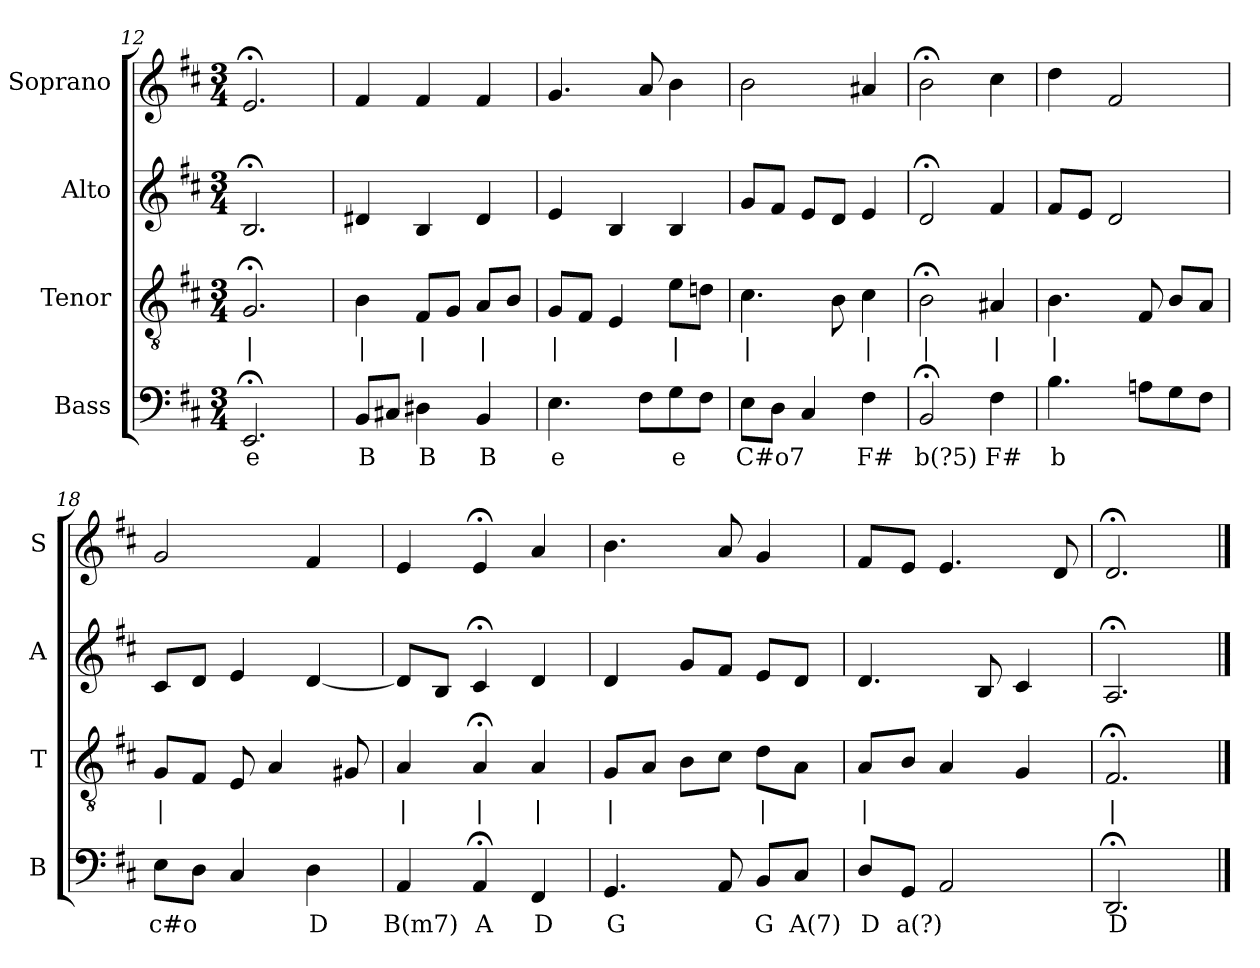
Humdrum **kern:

**kern	**text	**kern	**text	**kern	**kern
*part4	*part4	*part3	*part3	*part2	*part1
*staff4	*staff4	*staff3	*staff3	*staff2	*staff1
*I"Bass	*	*I"Tenor	*	*I"Alto	*I"Soprano
*I'B	*	*I'T	*	*I'A	*I'S
*clefF4	*	*clefGv2	*	*clefG2	*clefG2
*k[f#c#]	*	*k[f#c#]	*	*k[f#c#]	*k[f#c#]
*D:	*	*D:	*	*D:	*D:
*M3/4	*	*M3/4	*	*M3/4	*M3/4
=12	=12	=12	=12	=12	=12
2.EE;<	e	2.G;<	|	2.B;<	2.e;<
=13	=13	=13	=13	=13	=13
8BBL	B	4B	|	4d#X	4f#
8C#XJ	.	.	.	.	.
4D#X	B	8F#L	|	4B	4f#
.	.	8GJ	.	.	.
4BB	B	8AL	|	4d#	4f#
.	.	8BJ	.	.	.
=14	=14	=14	=14	=14	=14
4.E	e	8GL	|	4e	4.g
.	.	8F#J	.	.	.
.	.	4E	.	4B	.
8F#L	.	.	.	.	8a
8G	e	8eL	|	4B	4b
8F#J	.	8dnJ	.	.	.
=15	=15	=15	=15	=15	=15
8EL	C#o7	4.c#	|	8gL	2b
8DJ	.	.	.	8f#J	.
4C#	.	.	.	8eL	.
.	.	8B	.	8dJ	.
4F#	F#	4c#	|	4e	4a#X
=16	=16	=16	=16	=16	=16
2BB;<	b(?5)	2B;<	|	2d;<	2b;<
4F#	F#	4A#X	|	4f#	4cc#
=17	=17	=17	=17	=17	=17
4.B	b	4.B	|	8f#L	4dd
.	.	.	.	8eJ	.
.	.	.	.	2d	2f#
8AnL	.	8F#	.	.	.
8G	.	8BL	.	.	.
8F#J	.	8AJ	.	.	.
=18	=18	=18	=18	=18	=18
8EL	c#o	8GL	|	8c#L	2g
8DJ	.	8F#J	.	8dJ	.
4C#	.	8E	.	4e	.
.	.	4A	.	.	.
4D	D	.	.	[4d	4f#
.	.	8G#X	.	.	.
=19	=19	=19	=19	=19	=19
4AA	B(m7)	4A	|	8dL]	4e
.	.	.	.	8BJ	.
4AA;<	A	4A;<	|	4c#;<	4e;<
4FF#	D	4A	|	4d	4a
=20	=20	=20	=20	=20	=20
4.GG	G	8GL	|	4d	4.b
.	.	8AJ	.	.	.
.	.	8BL	.	8gL	.
8AA	.	8c#J	.	8f#J	8a
8BBL	G	8dL	|	8eL	4g
8C#J	A(7)	8AJ	.	8dJ	.
=21	=21	=21	=21	=21	=21
8DL	D	8AL	|	4.d	8f#L
8GGJ	a(?)	8BJ	.	.	8eJ
2AA	.	4A	.	.	4.e
.	.	.	.	8B	.
.	.	4G	.	4c#	.
.	.	.	.	.	8d
=22	=22	=22	=22	=22	=22
2.DD;<	D	2.F#;<	|	2.A;<	2.d;<
==	==	==	==	==	==
*-	*-	*-	*-	*-	*-
